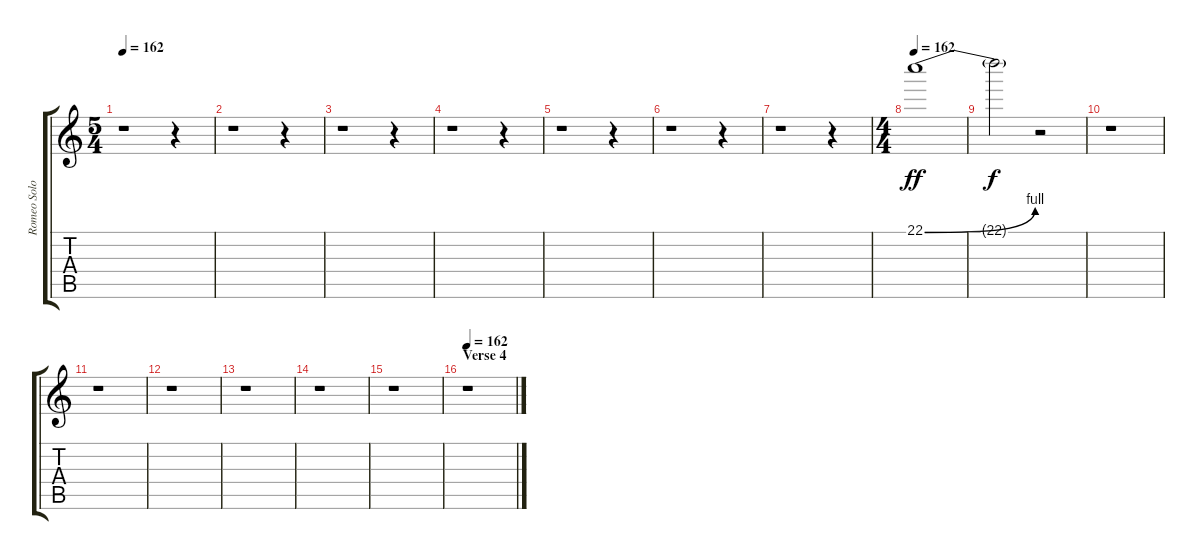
\track ("Romeo Solo" "Romeo Solo") {instrument distortionguitar}
\staff {score tabs}
\tuning (D4 A3 F3 C3 G2 D2) {hide}
\ts (5 4)
\tempo 162
\clef g2
\ks c
r.1{dy ff} r.4 |
r.1 r.4 |
r.1 r.4 |
r.1 r.4 |
r.1 r.4 |
r.1 r.4 |
r.1 r.4 |
\ts (4 4)
\tempo 162
22.1{be (bend 0 0 60 4)}.1 |
22.1{t}.2{dy f} r.2 |
r.1 |
r.1 |
r.1 |
r.1 |
r.1 |
r.1 |
\section ("" "Verse 4")
\tempo 162
r.1
